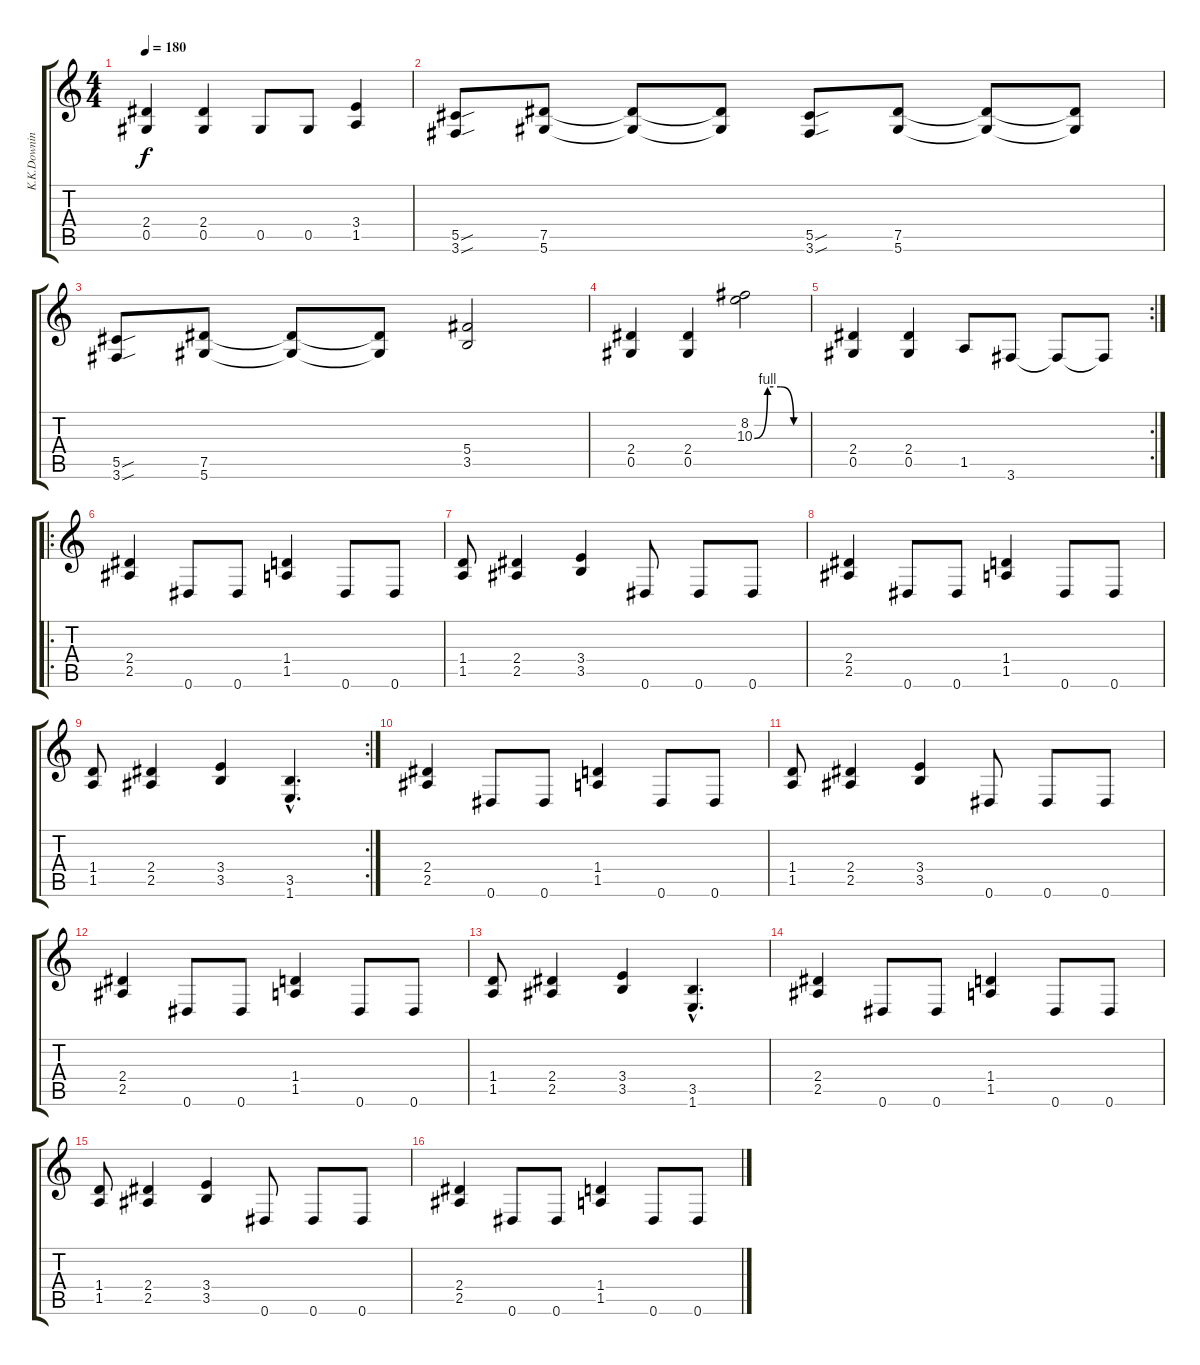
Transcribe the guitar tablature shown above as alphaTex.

\track ("K.K.Downing" "K.K.Downin") {instrument distortionguitar}
\staff {score tabs}
\tuning (Eb4 Bb3 Gb3 Db3 Ab2 Eb2) {hide}
\ts (4 4)
\tempo 180
\clef g2
\ks c
(2.4 0.5).4{dy f} (2.4 0.5).4 0.5.8 0.5.8 (3.4 1.5).4 |
(5.5{sou} 3.6{sou}).8 (7.5 5.6).8 (7.5{t} 5.6{t}).8 (7.5{t} 5.6{t}).8 (5.5{sou} 3.6{sou}).8 (7.5 5.6).8 (7.5{t} 5.6{t}).8 (7.5{t} 5.6{t}).8 |
(5.5{sou} 3.6{sou}).8 (7.5 5.6).8 (7.5{t} 5.6{t}).8 (7.5{t} 5.6{t}).8 (5.4 3.5).2 |
(2.4 0.5).4 (2.4 0.5).4 (8.2 10.3{be (custom 0 0 15 4 30 4 45 0 60 0)}).2 |
\rc 2
(2.4 0.5).4 (2.4 0.5).4 1.5.8 3.6.8 3.6{t}.8 3.6{t}.8 |
\ro
(2.4 2.5).4 0.6.8 0.6.8 (1.4 1.5).4 0.6.8 0.6.8 |
(1.4 1.5).8 (2.4 2.5).4 (3.4 3.5).4 0.6.8 0.6.8 0.6.8 |
(2.4 2.5).4 0.6.8 0.6.8 (1.4 1.5).4 0.6.8 0.6.8 |
\rc 2
(1.4 1.5).8 (2.4 2.5).4 (3.4 3.5).4 (3.5{hac} 1.6{hac}).4{d} |
(2.4 2.5).4 0.6.8 0.6.8 (1.4 1.5).4 0.6.8 0.6.8 |
(1.4 1.5).8 (2.4 2.5).4 (3.4 3.5).4 0.6.8 0.6.8 0.6.8 |
(2.4 2.5).4 0.6.8 0.6.8 (1.4 1.5).4 0.6.8 0.6.8 |
(1.4 1.5).8 (2.4 2.5).4 (3.4 3.5).4 (3.5{hac} 1.6{hac}).4{d} |
(2.4 2.5).4 0.6.8 0.6.8 (1.4 1.5).4 0.6.8 0.6.8 |
(1.4 1.5).8 (2.4 2.5).4 (3.4 3.5).4 0.6.8 0.6.8 0.6.8 |
(2.4 2.5).4 0.6.8 0.6.8 (1.4 1.5).4 0.6.8 0.6.8
